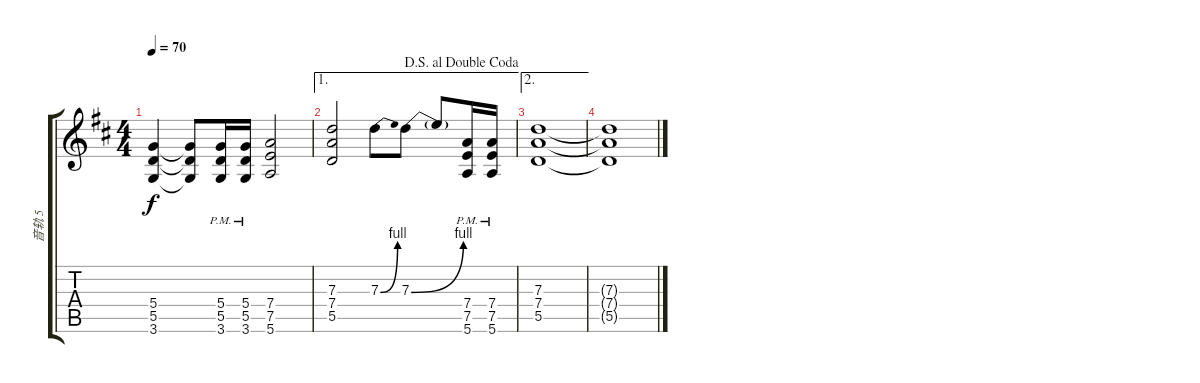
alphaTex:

\track ("音轨 5" "音轨 5") {instrument overdrivenguitar}
\staff {score tabs}
\tuning (E4 B3 G3 D3 A2 E2) {hide}
\ts (4 4)
\tempo 70
\clef g2
\ks d
(5.4 5.5 3.6).4{dy f} (5.4{t} 5.5{t} 3.6{t}).8 (5.4{pm} 5.5{pm} 3.6{pm}).16 (5.4{pm} 5.5{pm} 3.6{pm}).16 (7.4 7.5 5.6).2 |
\ae 1
\jump dalsegnoaldoublecoda
(7.3 7.4 5.5).2 7.3{be (bend 0 0 60 4)}.8 7.3{be (bend 0 0 60 4)}.8 7.3{t}.8 (7.4{pm} 7.5{pm} 5.6{pm}).16 (7.4{pm} 7.5{pm} 5.6{pm}).16 |
\ae 2
(7.3 7.4 5.5).1 |
(7.3{t} 7.4{t} 5.5{t}).1
